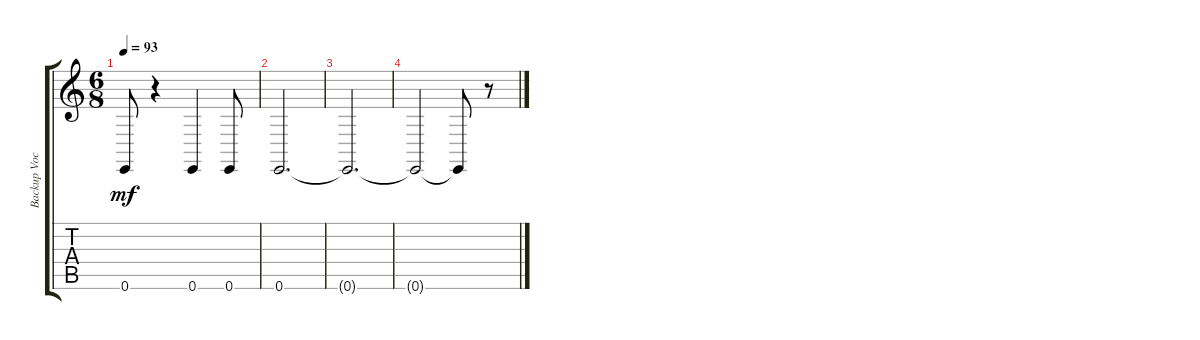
\track ("Backup Vocals [Mikael Akerfeldt]" "Backup Voc") {instrument voiceoohs}
\staff {score tabs}
\tuning (E4 B3 G3 D3 A2 E2) {hide}
\ts (6 8)
\tempo 93
\clef g2
\ks c
0.6.8{dy mf} r.4 0.6.4 0.6.8 |
0.6.2{d} |
0.6{t}.2{d} |
0.6{t}.2 0.6{t}.8 r.8
